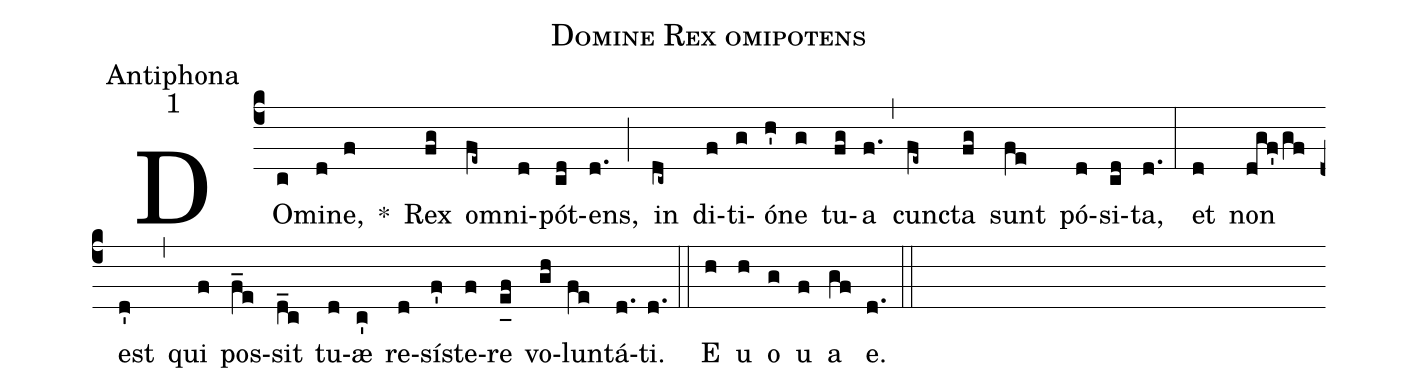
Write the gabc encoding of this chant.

name:Domine Rex omipotens;
office-part:Antiphona;
mode:1;
%%
(c4) DO(c)mi(d)ne,(f) *() Rex(fg) o(fe~)mni(d)pót(cd)ens,(d.) (;) in(dc~) di(f)ti(g)ó(h')ne(g) tu(fg)a(f.) (,) cun(fe~)cta(fg) sunt(fe) pó(d)si(cd)ta,(d.) (:) et(d) non(dgf'/gf) est(d') (,) qui(f) pos(f_e)sit(d_c) tu(d)æ(c') re(d)sí(f')ste(f)re(e_[uh:l]f) vo(gh)lun(fe)tá(d.)ti.(d.) (::) <eu>E(h) u(h) o(g) u(f) a(gf) e.</eu>(d.) (::)
